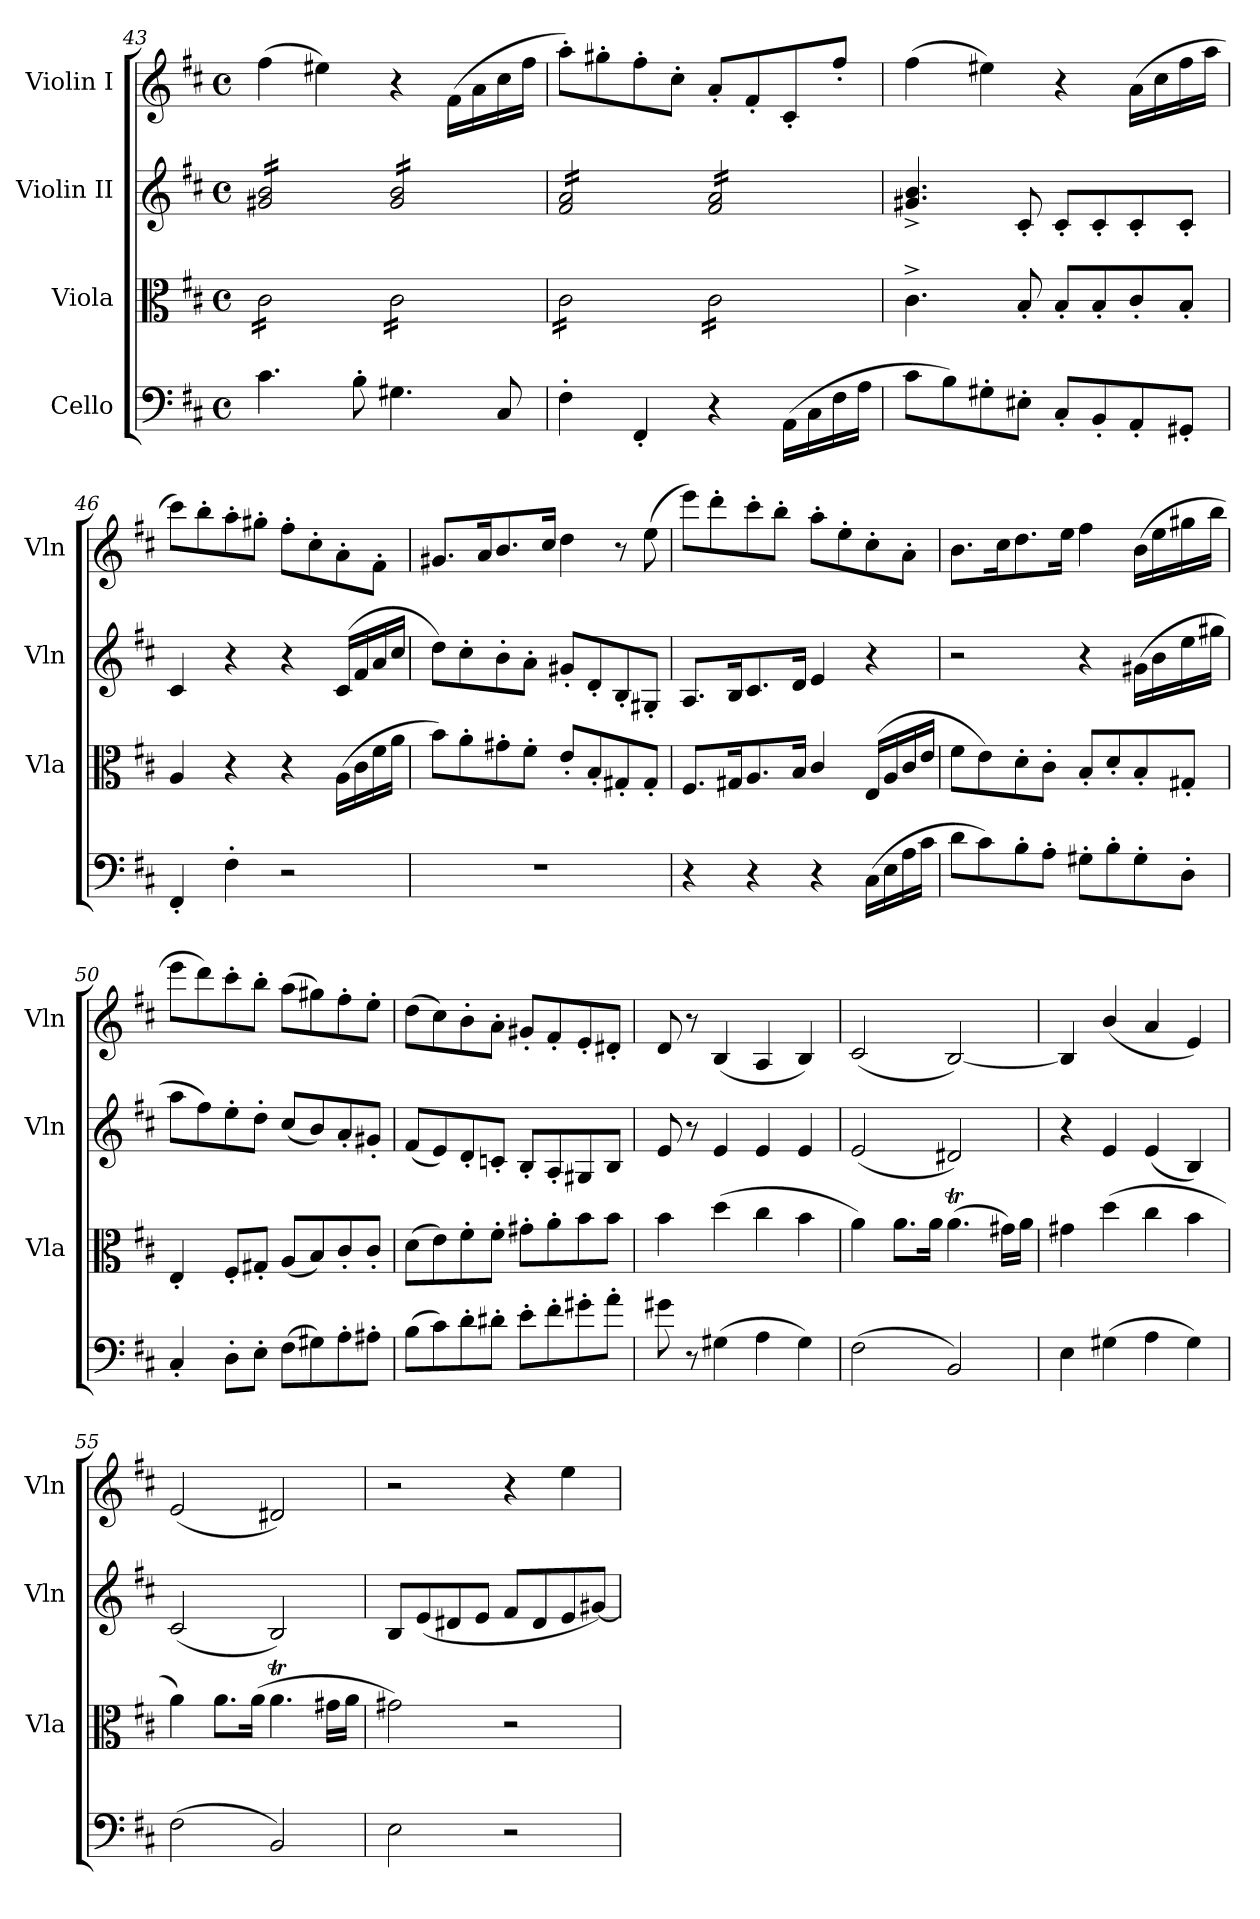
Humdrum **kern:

**kern	**kern	**kern	**kern
*part4	*part3	*part2	*part1
*staff4	*staff3	*staff2	*staff1
*I"Cello	*I"Viola	*I"Violin II	*I"Violin I
*	*I'Vla	*I'Vln	*I'Vln
*clefF4	*clefC3	*clefG2	*clefG2
*k[f#c#]	*k[f#c#]	*k[f#c#]	*k[f#c#]
*M4/4	*M4/4	*M4/4	*M4/4
*met(c)	*met(c)	*met(c)	*met(c)
=43	=43	=43	=43
*	*tremolo	*	*
*	*	*tremolo	*
4.c#\	16c#\LL	16g#X/ 16b/LL	(>4ff#\
.	16c#\	16g#X/ 16b/	.
.	16c#\	16g#X/ 16b/	.
.	16c#\	16g#X/ 16b/	.
.	16c#\	16g#X/ 16b/	4ee#X\)
.	16c#\	16g#X/ 16b/	.
8B'\	16c#\	16g#X/ 16b/	.
.	16c#\JJ	16g#X/ 16b/JJ	.
4.G#X\	16c#\LL	16g#/ 16b/LL	4r
.	16c#\	16g#/ 16b/	.
.	16c#\	16g#/ 16b/	.
.	16c#\	16g#/ 16b/	.
.	16c#\	16g#/ 16b/	(>16f#\LL
.	16c#\	16g#/ 16b/	16a\
8C#/	16c#\	16g#/ 16b/	16cc#\
.	16c#\JJ	16g#/ 16b/JJ	16ff#\JJ
=44	=44	=44	=44
4F#'\	16c#\LL	16f#/ 16a/LL	8aa'\L)
.	16c#\	16f#/ 16a/	.
.	16c#\	16f#/ 16a/	8gg#X'\
.	16c#\	16f#/ 16a/	.
4FF#'/	16c#\	16f#/ 16a/	8ff#'\
.	16c#\	16f#/ 16a/	.
.	16c#\	16f#/ 16a/	8cc#'\J
.	16c#\JJ	16f#/ 16a/JJ	.
4r	16c#\LL	16f#/ 16a/LL	8a'/L
.	16c#\	16f#/ 16a/	.
.	16c#\	16f#/ 16a/	8f#'/
.	16c#\	16f#/ 16a/	.
(>16AA\LL	16c#\	16f#/ 16a/	8c#'/
16C#\	16c#\	16f#/ 16a/	.
16F#\	16c#\	16f#/ 16a/	8ff#'/J
16A\JJ	16c#\JJ	16f#/ 16a/JJ	.
*	*	*Xtremolo	*
*	*Xtremolo	*	*
=45	=45	=45	=45
8c#\L	4.c#^\	4.g#X/^ 4.b/^	(>4ff#\
8B\)	.	.	.
8G#X'\	.	.	4ee#X\)
8E#X'\J	8B'/	8c#'/	.
8C#'/L	8B'/L	8c#'/L	4r
8BB'/	8B'/	8c#'/	.
8AA'/	8c#'/	8c#'/	(>16a\LL
.	.	.	16cc#\
8GG#X'/J	8B'/J	8c#'/J	16ff#\
.	.	.	16aa\JJ
=46	=46	=46	=46
4FF#'/	4A/	4c#/	8ccc#\L)
.	.	.	8bb'\
4F#'\	4r	4r	8aa'\
.	.	.	8gg#X'\J
2r	4r	4r	8ff#'\L
.	.	.	8cc#'\
.	(>16A\LL	(<16c#/LL	8a'\
.	16c#\	16f#/	.
.	16f#\	16a/	8f#'\J
.	16a\JJ	16cc#/JJ	.
!!LO:PB:g=z
=47	=47	=47	=47
1r	8b\L)	8dd\L)	8.g#X/L
.	8a'\	8cc#'\	.
.	.	.	16a/K
.	8g#X'\	8b'\	8.b/
.	8f#'\J	8a'\J	.
.	.	.	16cc#/Jk
.	8e'/L	8g#X'/L	4dd\
.	8B'/	8d'/	.
.	8G#X'/	8B'/	8r
.	8G#'/J	8G#X'/J	(>8ee\
=48	=48	=48	=48
4r	8.F#/L	8.A/L	8eee\L)
.	.	.	8ddd'\
.	16G#X/K	16B/K	.
4r	8.A/	8.c#/	8ccc#'\
.	.	.	8bb'\J
.	16B/Jk	16d/Jk	.
4r	4c#/	4e/	8aa'\L
.	.	.	8ee'\
(>16C#\LL	(>16E/LL	4r	8cc#'\
16E\	16A/	.	.
16A\	16c#/	.	8a'\J
16c#\JJ	16e/JJ	.	.
=49	=49	=49	=49
8d\L	8f#\L	2r	8.b\L
8c#\)	8e\)	.	.
.	.	.	16cc#\K
8B'\	8d'\	.	8.dd\
8A'\J	8c#'\J	.	.
.	.	.	16ee\Jk
8G#X'\L	8B'/L	4r	4ff#\
8B'\	8d'/	.	.
8G#'\	8B'/	(>16g#X\LL	(>16b\LL
.	.	16b\	16ee\
8D'\J	8G#X'/J	16ee\	16gg#X\
.	.	16gg#X\JJ	16bb\JJ
=50	=50	=50	=50
4C#'/	4E'/	8aa\L	8eee\L
.	.	8ff#\)	8ddd\)
8D'\L	8F#'/L	8ee'\	8ccc#'\
8E'\J	8G#X'/J	8dd'\J	8bb'\J
(>8F#\L	(<8A/L	(<8cc#/L	(>8aa\L
8G#X\)	8B/)	8b/)	8gg#X\)
8A'\	8c#'/	8a'/	8ff#'\
8A#X'\J	8c#'/J	8g#X'/J	8ee'\J
=51	=51	=51	=51
(>8B\L	(>8d\L	(<8f#/L	(>8dd\L
8c#\)	8e\)	8e/)	8cc#\)
8d'\	8f#'\	8d'/	8b'\
8d#X'\J	8f#'\J	8cn'/J	8a'\J
8e'\L	8g#X'\L	8B'/L	8g#X'/L
8f#'\	8a'\	8A'/	8f#'/
8g#X'\	8b\	8G#X/	8e'/
8a'\J	8b\J	8B/J	8d#X'/J
=52	=52	=52	=52
8g#X\	4b\	8e/	8d/
8r	.	8r	8r
(>4G#X\	(>4dd\	4e/	(<4B/
4A\	4cc#\	4e/	4A/
4G#\)	4b\	4e/	4B/)
=53	=53	=53	=53
(>2F#\	4a\)	(<2e/	(<2c#/
.	8.a\L	.	.
.	16a\Jk	.	.
2BB/)	(>4.aT\	2d#X/)	[2B/)
.	16g#X\LL)	.	.
.	16a\JJ	.	.
!!LO:LB:g=z
=54	=54	=54	=54
4E\	4g#X\	4r	4B/]
(>4G#X\	(>4dd\	4e/	(<4b/
4A\	4cc#\	(<4e/	4a/
4G#\)	4b\	4B/)	4e/)
=55	=55	=55	=55
(>2F#\	4a\)	(<2c#/	(<2e/
.	8.a\L	.	.
.	(>16a\Jk	.	.
2BB/)	4.aT\	2B/)	2d#X/)
.	16g#X\LL	.	.
.	16a\JJ	.	.
=56	=56	=56	=56
2E\	2g#X\)	8B/L	2r
.	.	(<8e/	.
.	.	8d#X/	.
.	.	8e/J	.
2r	2r	8f#/L	4r
.	.	8d#/	.
.	.	8e/	4ee\
.	.	[8g#X/J)	.
=	=	=	=
*-	*-	*-	*-
